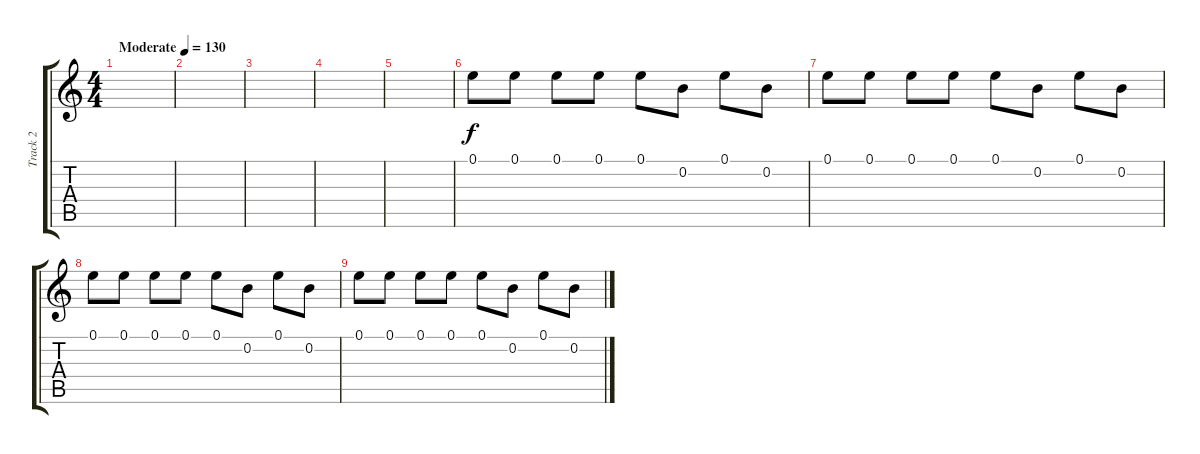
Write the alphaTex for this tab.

\track ("Track 2" "Track 2") {instrument acousticbass}
\staff {score tabs}
\tuning (E4 B3 G3 D3 A2 E2) {hide}
\ts (4 4)
\tempo (130 "Moderate")
\clef g2
\ks c
|
|
|
|
|
0.1.8 0.1.8 0.1.8 0.1.8 0.1.8 0.2.8 0.1.8 0.2.8 |
0.1.8 0.1.8 0.1.8 0.1.8 0.1.8 0.2.8 0.1.8 0.2.8 |
0.1.8 0.1.8 0.1.8 0.1.8 0.1.8 0.2.8 0.1.8 0.2.8 |
0.1.8 0.1.8 0.1.8 0.1.8 0.1.8 0.2.8 0.1.8 0.2.8
